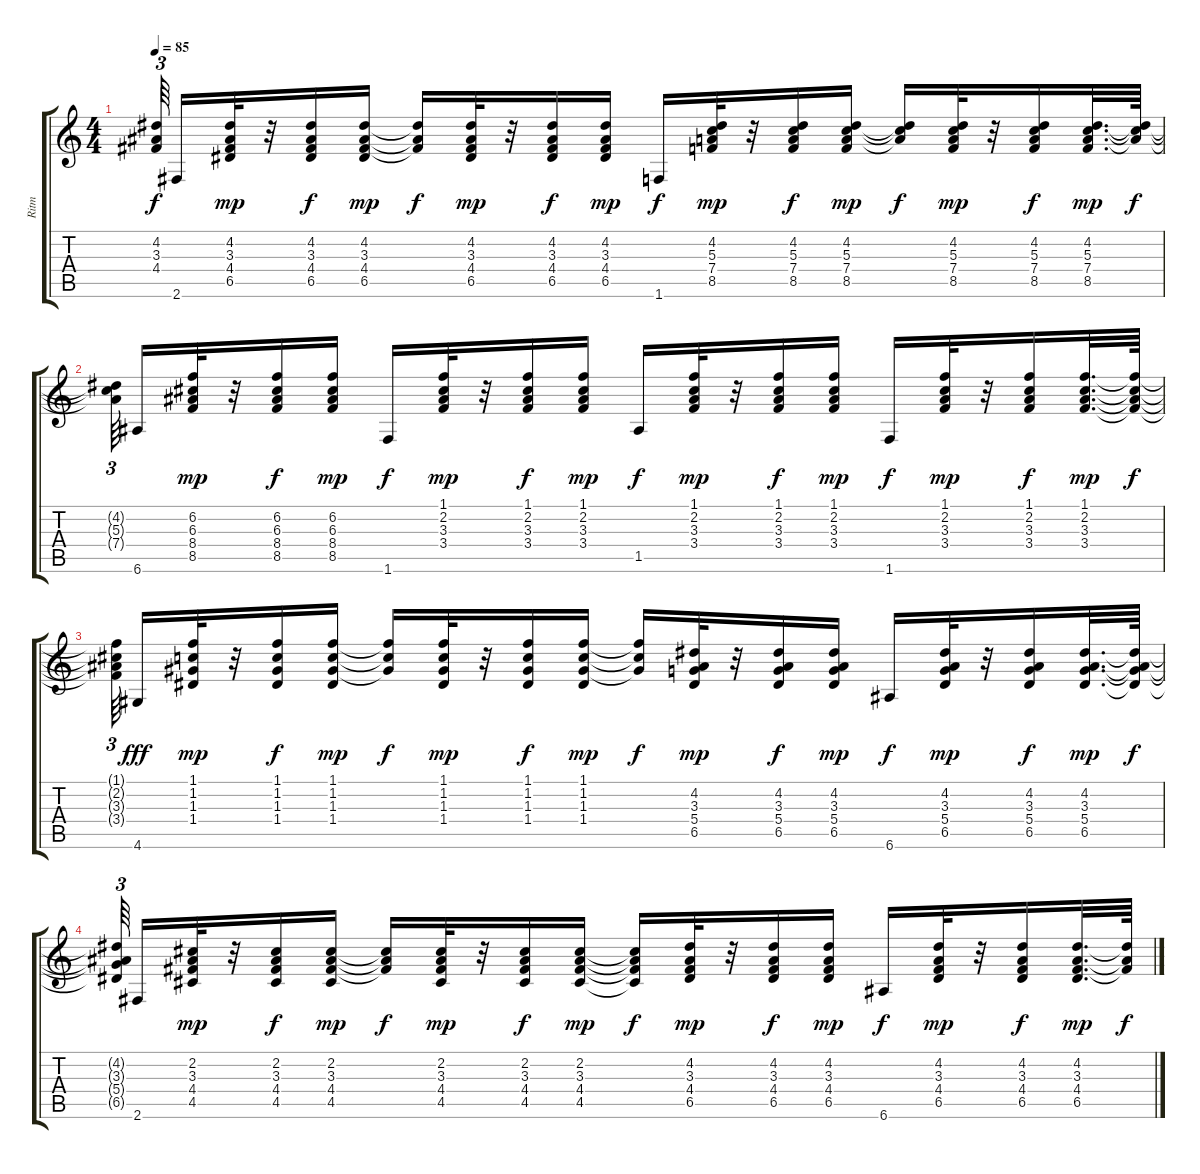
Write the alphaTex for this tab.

\track ("Ritm" "Ritm") {instrument acousticguitarsteel}
\staff {score tabs}
\tuning (E4 B3 G3 D3 A2 E2) {hide}
\ts (4 4)
\tempo 85
\clef g2
\ks c
(4.2{t} 3.3{t} 4.4{t}).64{tu (3 2) dy f} 2.6.16 (4.2 3.3 4.4 6.5).32{dy mp} r.32 (4.2 3.3 4.4 6.5).16{dy f} (4.2 3.3 4.4 6.5).16{dy mp} (4.2{t} 3.3{t} 4.4{t}).16{dy f} (4.2 3.3 4.4 6.5).32{dy mp} r.32 (4.2 3.3 4.4 6.5).16{dy f} (4.2 3.3 4.4 6.5).16{dy mp} 1.6.16{dy f} (4.2 5.3 7.4 8.5).32{dy mp} r.32 (4.2 5.3 7.4 8.5).16{dy f} (4.2 5.3 7.4 8.5).16{dy mp} (4.2{t} 5.3{t} 7.4{t}).16{dy f} (4.2 5.3 7.4 8.5).32{dy mp} r.32 (4.2 5.3 7.4 8.5).16{dy f} (4.2 5.3 7.4 8.5).32{d dy mp} (4.2{t} 5.3{t} 7.4{t}).64{dy f} |
(4.2{t} 5.3{t} 7.4{t}).64{tu (3 2)} 6.6.16 (6.2 6.3 8.4 8.5).32{dy mp} r.32 (6.2 6.3 8.4 8.5).16{dy f} (6.2 6.3 8.4 8.5).16{dy mp} 1.6.16{dy f} (1.1 2.2 3.3 3.4).32{dy mp} r.32 (1.1 2.2 3.3 3.4).16{dy f} (1.1 2.2 3.3 3.4).16{dy mp} 1.5.16{dy f} (1.1 2.2 3.3 3.4).32{dy mp} r.32 (1.1 2.2 3.3 3.4).16{dy f} (1.1 2.2 3.3 3.4).16{dy mp} 1.6.16{dy f} (1.1 2.2 3.3 3.4).32{dy mp} r.32 (1.1 2.2 3.3 3.4).16{dy f} (1.1 2.2 3.3 3.4).32{d dy mp} (1.1{t} 2.2{t} 3.3{t} 3.4{t}).64{dy f} |
(1.1{t} 2.2{t} 3.3{t} 3.4{t}).64{tu (3 2)} 4.6.16{dy fff} (1.1 1.2 1.3 1.4).32{dy mp} r.32 (1.1 1.2 1.3 1.4).16{dy f} (1.1 1.2 1.3 1.4).16{dy mp} (1.1{t} 1.2{t} 1.3{t}).16{dy f} (1.1 1.2 1.3 1.4).32{dy mp} r.32 (1.1 1.2 1.3 1.4).16{dy f} (1.1 1.2 1.3 1.4).16{dy mp} (1.1{t} 1.2{t} 1.3{t}).16{dy f} (4.2 3.3 5.4 6.5).32{dy mp} r.32 (4.2 3.3 5.4 6.5).16{dy f} (4.2 3.3 5.4 6.5).16{dy mp} 6.6.16{dy f} (4.2 3.3 5.4 6.5).32{dy mp} r.32 (4.2 3.3 5.4 6.5).16{dy f} (4.2 3.3 5.4 6.5).32{d dy mp} (4.2{t} 3.3{t} 5.4{t} 6.5{t}).64{dy f} |
(4.2{t} 3.3{t} 5.4{t} 6.5{t}).64{tu (3 2)} 2.6.16 (2.2 3.3 4.4 4.5).32{dy mp} r.32 (2.2 3.3 4.4 4.5).16{dy f} (2.2 3.3 4.4 4.5).16{dy mp} (2.2{t} 3.3{t} 4.4{t}).16{dy f} (2.2 3.3 4.4 4.5).32{dy mp} r.32 (2.2 3.3 4.4 4.5).16{dy f} (2.2 3.3 4.4 4.5).16{dy mp} (2.2{t} 3.3{t} 4.4{t} 4.5{t}).16{dy f} (4.2 3.3 4.4 6.5).32{dy mp} r.32 (4.2 3.3 4.4 6.5).16{dy f} (4.2 3.3 4.4 6.5).16{dy mp} 6.6.16{dy f} (4.2 3.3 4.4 6.5).32{dy mp} r.32 (4.2 3.3 4.4 6.5).16{dy f} (4.2 3.3 4.4 6.5).32{d dy mp} (4.2{t} 3.3{t} 4.4{t}).64{dy f}
